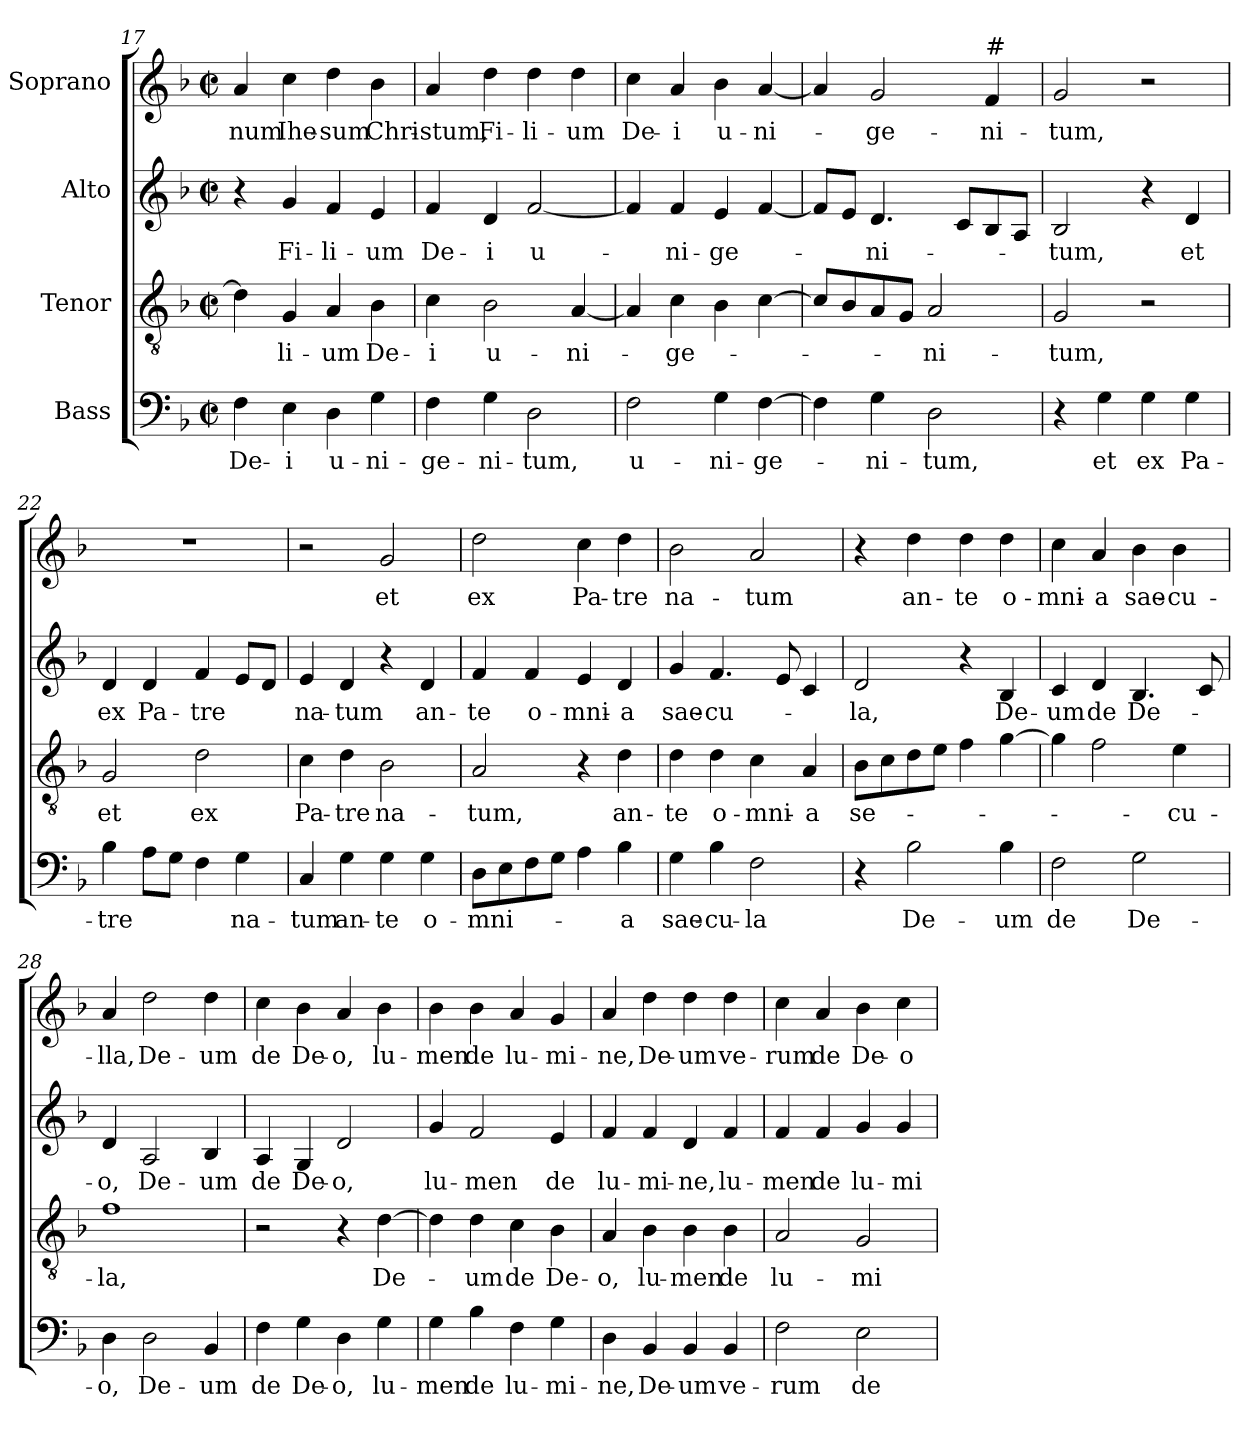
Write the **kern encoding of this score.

**kern	**text	**kern	**text	**kern	**text	**kern	**text
*part4	*part4	*part3	*part3	*part2	*part2	*part1	*part1
*staff4	*staff4	*staff3	*staff3	*staff2	*staff2	*staff1	*staff1
*I"Bass	*	*I"Tenor	*	*I"Alto	*	*I"Soprano	*
*clefF4	*	*clefGv2	*	*clefG2	*	*clefG2	*
*k[b-]	*	*k[b-]	*	*k[b-]	*	*k[b-]	*
*F:	*	*F:	*	*F:	*	*F:	*
*M2/2	*	*M2/2	*	*M2/2	*	*M2/2	*
*met(c|)	*	*met(c|)	*	*met(c|)	*	*met(c|)	*
=17	=17	=17	=17	=17	=17	=17	=17
4F\	De-	4d\]	.	4r	.	4a/	-num
4E\	-i	4G/	li-	4g/	Fi-	4cc\	Ihe-
4D\	u-	4A/	-um	4f/	-li-	4dd\	-sum
4G\	-ni-	4B-\	De-	4e/	-um	4b-\	Chri-
=18	=18	=18	=18	=18	=18	=18	=18
4F\	-ge-	4c\	-i	4f/	De-	4a/	-stum,
4G\	-ni-	2B-\	u-	4d/	-i	4dd\	Fi-
2D\	-tum,	.	.	[2f/	u-	4dd\	-li-
.	.	[4A/	-ni-	.	.	4dd\	-um
=19	=19	=19	=19	=19	=19	=19	=19
2F\	u-	4A/]	.	4f/]	.	4cc\	De-
.	.	4c\	-ge-	4f/	-ni-	4a/	-i
4G\	-ni-	4B-\	.	4e/	-ge-	4b-\	u-
[4F\	-ge-	[4c\	.	[4f/	.	[4a/	-ni-
!!LO:PB:g=z
=20	=20	=20	=20	=20	=20	=20	=20
4F\]	.	8c/L]	.	8f/L]	.	4a/]	.
.	.	8B-/	.	8e/J	.	.	.
4G\	-ni-	8A/	.	4.d/	-ni-	2g/	-ge-
.	.	8G/J	.	.	.	.	.
2D\	-tum,	2A/	-ni-	.	.	.	.
.	.	.	.	8c/L	.	.	.
!	!	!	!	!	!	!LO:TX:a:t=#	!
.	.	.	.	8B-/	.	4f/	-ni-
.	.	.	.	8A/J	.	.	.
=21	=21	=21	=21	=21	=21	=21	=21
4r	.	2G/	-tum,	2B-/	-tum,	2g/	-tum,
4G\	et	.	.	.	.	.	.
4G\	ex	2r	.	4r	.	2r	.
4G\	Pa-	.	.	4d/	et	.	.
=22	=22	=22	=22	=22	=22	=22	=22
4B-\	-tre	2G/	et	4d/	ex	1r	.
8A\L	.	.	.	4d/	Pa-	.	.
8G\J	.	.	.	.	.	.	.
4F\	.	2d\	ex	4f/	-tre	.	.
4G\	na-	.	.	8e/L	.	.	.
.	.	.	.	8d/J	.	.	.
=23	=23	=23	=23	=23	=23	=23	=23
4C/	-tum	4c\	Pa-	4e/	na-	2r	.
4G\	an-	4d\	-tre	4d/	-tum	.	.
4G\	-te	2B-\	na-	4r	.	2g/	et
4G\	o-	.	.	4d/	an-	.	.
=24	=24	=24	=24	=24	=24	=24	=24
8D\L	-mni-	2A/	-tum,	4f/	-te	2dd\	ex
8E\	.	.	.	.	.	.	.
8F\	.	.	.	4f/	o-	.	.
8G\J	.	.	.	.	.	.	.
4A\	.	4r	.	4e/	-mni-	4cc\	Pa-
4B-\	-a	4d\	an-	4d/	-a	4dd\	-tre
=25	=25	=25	=25	=25	=25	=25	=25
4G\	sae-	4d\	-te	4g/	sae-	2b-\	na-
4B-\	-cu-	4d\	o-	4.f/	-cu-	.	.
2F\	-la	4c\	-mni-	.	.	2a/	-tum
.	.	.	.	8e/	.	.	.
.	.	4A/	-a	4c/	.	.	.
!!LO:LB:g=z
=26	=26	=26	=26	=26	=26	=26	=26
4r	.	8B-\L	se-	2d/	-la,	4r	.
.	.	8c\	.	.	.	.	.
2B-\	De-	8d\	.	.	.	4dd\	an-
.	.	8e\J	.	.	.	.	.
.	.	4f\	.	4r	.	4dd\	-te
4B-\	-um	[4g\	.	4B-/	De-	4dd\	o-
=27	=27	=27	=27	=27	=27	=27	=27
2F\	de	4g\]	.	4c/	-um	4cc\	-mni-
.	.	2f\	.	4d/	de	4a/	-a
2G\	De-	.	.	4.B-/	De-	4b-\	sae-
.	.	4e\	-cu-	.	.	4b-\	-cu-
.	.	.	.	8c/	.	.	.
=28	=28	=28	=28	=28	=28	=28	=28
4D\	-o,	1f	-la,	4d/	-o,	4a/	-lla,
2D\	De-	.	.	2A/	De-	2dd\	De-
4BB-/	-um	.	.	4B-/	-um	4dd\	-um
=29	=29	=29	=29	=29	=29	=29	=29
4F\	de	2r	.	4A/	de	4cc\	de
4G\	De-	.	.	4G/	De-	4b-\	De-
4D\	-o,	4r	.	2d/	-o,	4a/	-o,
4G\	lu-	[4d\	De-	.	.	4b-\	lu-
=30	=30	=30	=30	=30	=30	=30	=30
4G\	-men	4d\]	.	4g/	lu-	4b-\	-men
4B-\	de	4d\	-um	2f/	-men	4b-\	de
4F\	lu-	4c\	de	.	.	4a/	lu-
4G\	-mi-	4B-\	De-	4e/	de	4g/	-mi-
=31	=31	=31	=31	=31	=31	=31	=31
4D\	-ne,	4A/	-o,	4f/	lu-	4a/	-ne,
4BB-/	De-	4B-\	lu-	4f/	-mi-	4dd\	De-
4BB-/	-um	4B-\	-men	4d/	-ne,	4dd\	-um
4BB-/	ve-	4B-\	de	4f/	lu-	4dd\	ve-
!!LO:LB:g=z
=32	=32	=32	=32	=32	=32	=32	=32
2F\	-rum	2A/	lu-	4f/	-men	4cc\	-rum
.	.	.	.	4f/	de	4a/	de
2E\	de	2G/	-mi-	4g/	lu-	4b-\	De-
.	.	.	.	4g/	-mi-	4cc\	-o
=	=	=	=	=	=	=	=
*-	*-	*-	*-	*-	*-	*-	*-
